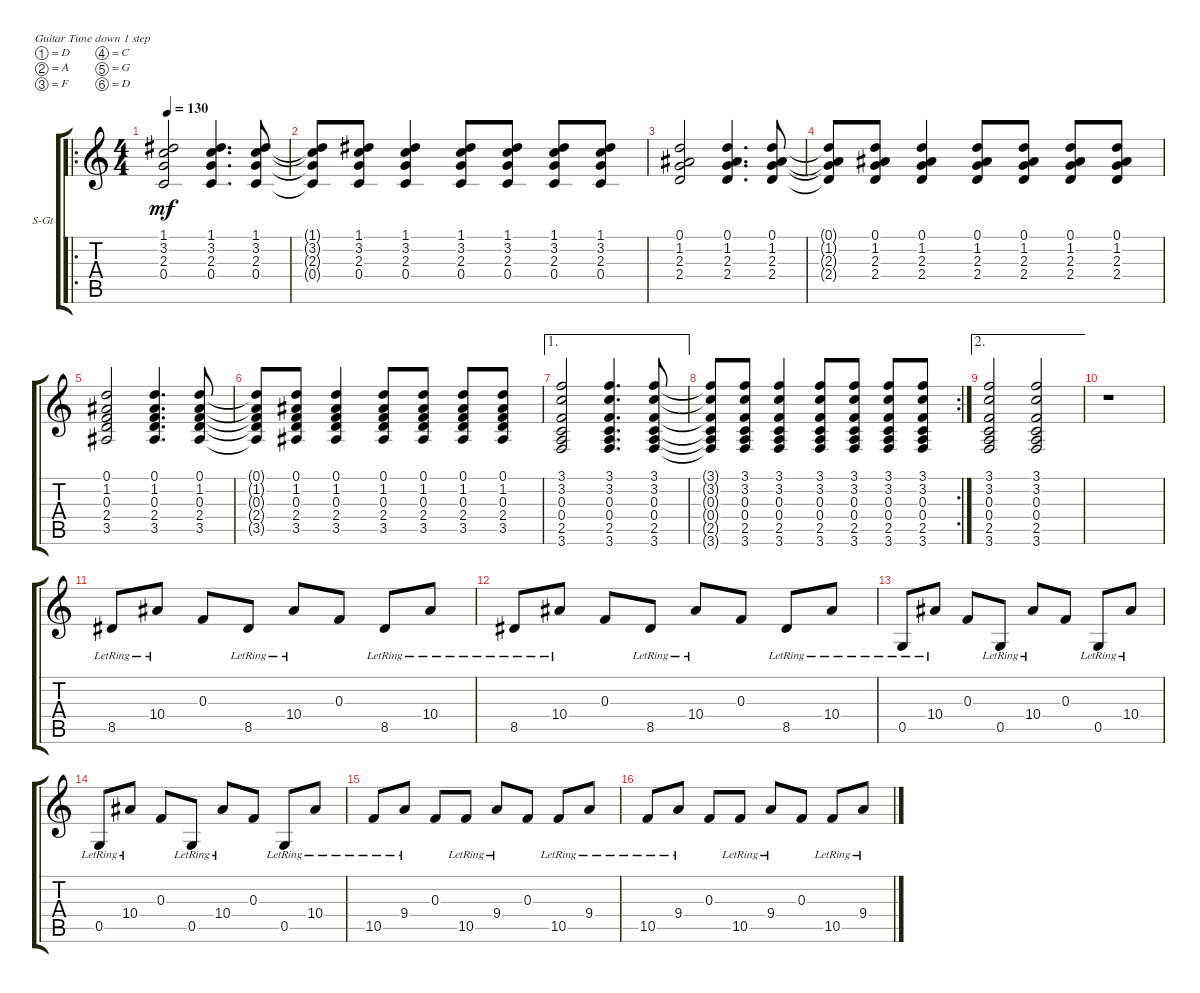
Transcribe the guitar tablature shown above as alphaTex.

\defaultSystemsLayout 4
\bracketExtendMode groupsimilarinstruments
\firstSystemTrackNameOrientation horizontal
\otherSystemsTrackNameOrientation horizontal
\track ("Steel Guitar" "S-Gt") {instrument acousticguitarsteel}
\staff {score tabs}
\tuning (D4 A3 F3 C3 G2 D2)
\ro
\ts (4 4)
\tempo 130
\clef g2
\scale
0.374359
\ks c
(0.4 2.3 3.2 1.1).2{dy mf} (0.4 2.3 3.2 1.1).4{d} (0.4 2.3 3.2 1.1).8 |
\scale
0.333333 (0.4{t} 2.3{t} 3.2{t} 1.1{t}).8 (0.4 2.3 3.2 1.1).8 (0.4 2.3 3.2 1.1).4 (0.4 2.3 3.2 1.1).8 (0.4 2.3 3.2 1.1).8 (0.4 2.3 3.2 1.1).8 (0.4 2.3 3.2 1.1).8 |
\scale
0.333333 (2.4 2.3 1.2 0.1).2 (2.4 2.3 1.2 0.1).4{d} (2.4 2.3 1.2 0.1).8 |
\scale
0.333333 (2.4{t} 2.3{t} 1.2{t} 0.1{t}).8 (2.4 2.3 1.2 0.1).8 (2.4 2.3 1.2 0.1).4 (2.4 2.3 1.2 0.1).8 (2.4 2.3 1.2 0.1).8 (2.4 2.3 1.2 0.1).8 (2.4 2.3 1.2 0.1).8 |
\scale
0.333333 (2.4 0.3 1.2 0.1 3.5).2 (2.4 0.3 1.2 0.1 3.5).4{d} (2.4 0.3 1.2 0.1 3.5).8 |
\scale
0.333333 (2.4{t} 0.3{t} 1.2{t} 0.1{t} 3.5{t}).8 (2.4 0.3 1.2 0.1 3.5).8 (2.4 0.3 1.2 0.1 3.5).4 (2.4 0.3 1.2 0.1 3.5).8 (2.4 0.3 1.2 0.1 3.5).8 (2.4 0.3 1.2 0.1 3.5).8 (2.4 0.3 1.2 0.1 3.5).8 |
\ae 1
\scale
0.333333 (0.4 0.3 3.2 3.1 3.6 2.5).2 (0.4 0.3 3.2 3.1 3.6 2.5).4{d} (0.4 0.3 3.2 3.1 2.5 3.6).8 |
\rc 2
\scale
0.354497 (0.4{t} 0.3{t} 3.2{t} 3.1{t} 3.6{t} 2.5{t}).8 (0.4 0.3 3.2 3.1 3.6 2.5).8 (0.4 0.3 3.2 3.1 2.5 3.6).4 (0.4 0.3 3.2 3.1 3.6 2.5).8 (0.4 0.3 3.2 3.1 3.6 2.5).8 (0.4 0.3 3.2 3.1 3.6 2.5).8 (0.4 0.3 3.2 3.1 3.6 2.5).8 |
\ae 2
\scale
0.322751 (0.4 0.3 3.2 3.1 3.6 2.5).2 (0.4 0.3 3.2 3.1 3.6 2.5).2 |
\scale
0.322751 r.1 |
\scale
0.333333 8.5{lr}.8 10.4{lr}.8 0.3.8 8.5{lr}.8 10.4{lr}.8 0.3.8 8.5{lr}.8 10.4{lr}.8 |
\scale
0.333333 8.5{lr}.8 10.4{lr}.8 0.3.8 8.5{lr}.8 10.4{lr}.8 0.3.8 8.5{lr}.8 10.4{lr}.8 |
\scale
0.333333 0.5{lr}.8 10.4{lr}.8 0.3.8 0.5{lr}.8 10.4{lr}.8 0.3.8 0.5{lr}.8 10.4{lr}.8 |
\scale
0.333333 0.5{lr}.8 10.4{lr}.8 0.3.8 0.5{lr}.8 10.4{lr}.8 0.3.8 0.5{lr}.8 10.4{lr}.8 |
\scale
0.333333 10.5{lr}.8 9.4{lr}.8 0.3.8 10.5{lr}.8 9.4{lr}.8 0.3.8 10.5{lr}.8 9.4{lr}.8 |
\scale
0.333333 10.5{lr}.8 9.4{lr}.8 0.3.8 10.5{lr}.8 9.4{lr}.8 0.3.8 10.5{lr}.8 9.4{lr}.8
